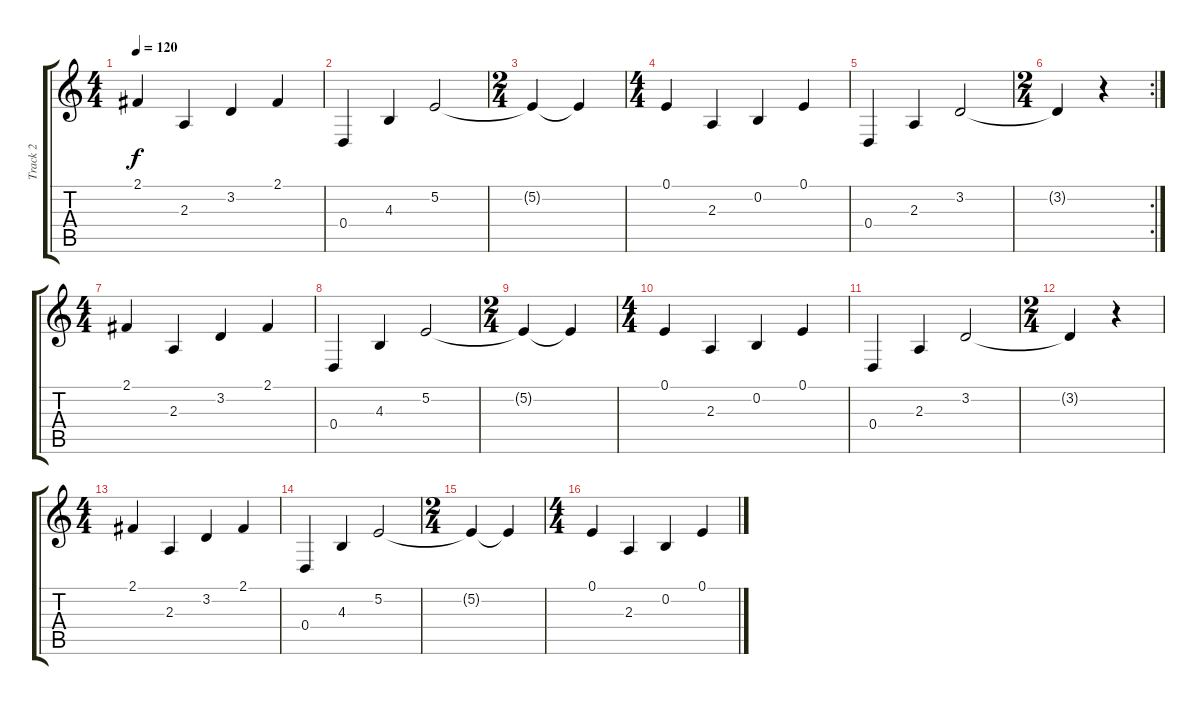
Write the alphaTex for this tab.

\track ("Track 2" "Track 2") {instrument tremolostrings}
\staff {score tabs}
\tuning (E4 B3 G3 D3 A2 E2) {hide}
\ts (4 4)
\tempo 120
\clef g2
\ks c
2.1.4{dy f instrument tremolostrings} 2.3.4 3.2.4 2.1.4 |
0.4.4 4.3.4 5.2.2 |
\ts (2 4)
5.2{t}.4 5.2{t}.4 |
\ts (4 4)
0.1.4 2.3.4 0.2.4 0.1.4 |
0.4.4 2.3.4 3.2.2 |
\rc 2
\ts (2 4)
3.2{t}.4 r.4 |
\ts (4 4)
2.1.4 2.3.4 3.2.4 2.1.4 |
0.4.4 4.3.4 5.2.2 |
\ts (2 4)
5.2{t}.4 5.2{t}.4 |
\ts (4 4)
0.1.4 2.3.4 0.2.4 0.1.4 |
0.4.4 2.3.4 3.2.2 |
\ts (2 4)
3.2{t}.4 r.4 |
\ts (4 4)
2.1.4 2.3.4 3.2.4 2.1.4 |
0.4.4 4.3.4 5.2.2 |
\ts (2 4)
5.2{t}.4 5.2{t}.4 |
\ts (4 4)
0.1.4 2.3.4 0.2.4 0.1.4
